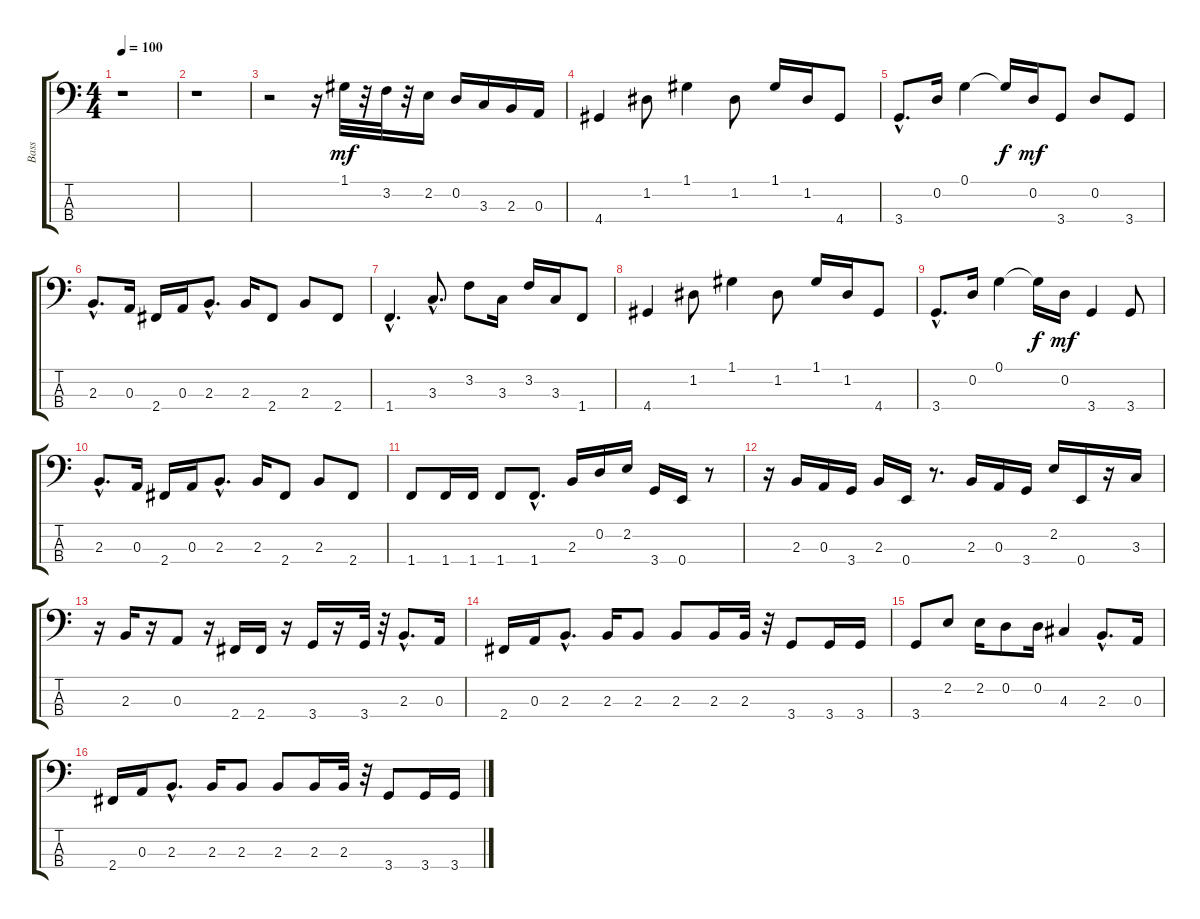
\track ("Bass" "Bass") {instrument electricbassfinger}
\staff {score tabs}
\tuning (G2 D2 A1 E1) {hide}
\ts (4 4)
\tempo 100
\clef f4
\ks c
r.1{dy mf} |
r.1 |
r.2 r.16 1.1.32 r.32 3.2.32 r.32 2.2.16 0.2.16 3.3.16 2.3.16 0.3.16 |
4.4.4 1.2.8 1.1.4 1.2.8 1.1.16 1.2.16 4.4.8 |
3.4{hac}.8{d} 0.2.16 0.1.4 0.1{t}.16{dy f} 0.2.16{dy mf} 3.4.8 0.2.8 3.4.8 |
2.3{hac}.8{d} 0.3.16 2.4.16 0.3.16 2.3{hac}.8{d} 2.3.16 2.4.8 2.3.8 2.4.8 |
1.4{hac}.4{d} 3.3{hac}.8{d} 3.2.8 3.3.16 3.2.16 3.3.16 1.4.8 |
4.4.4 1.2.8 1.1.4 1.2.8 1.1.16 1.2.16 4.4.8 |
3.4{hac}.8{d} 0.2.16 0.1.4 0.1{t}.16{dy f} 0.2.16{dy mf} 3.4.4 3.4.8 |
2.3{hac}.8{d} 0.3.16 2.4.16 0.3.16 2.3{hac}.8{d} 2.3.16 2.4.8 2.3.8 2.4.8 |
1.4.8 1.4.16 1.4.16 1.4.8 1.4{hac}.8{d} 2.3.16 0.2.16 2.2.16 3.4.16 0.4.16 r.8 |
r.16 2.3.16 0.3.16 3.4.16 2.3.16 0.4.16 r.8{d} 2.3.16 0.3.16 3.4.16 2.2.16 0.4.16 r.16 3.3.16 |
r.16 2.3.16 r.16 0.3.8 r.16 2.4.16 2.4.16 r.16 3.4.16 r.16 3.4.32 r.32 2.3{hac}.8{d} 0.3.16 |
2.4.16 0.3.16 2.3{hac}.8{d} 2.3.16 2.3.8 2.3.8 2.3.16 2.3.32 r.32 3.4.8 3.4.16 3.4.16 |
3.4.8 2.2.8 2.2.16 0.2.8 0.2.16 4.3.4 2.3{hac}.8{d} 0.3.16 |
2.4.16 0.3.16 2.3{hac}.8{d} 2.3.16 2.3.8 2.3.8 2.3.16 2.3.32 r.32 3.4.8 3.4.16 3.4.16
